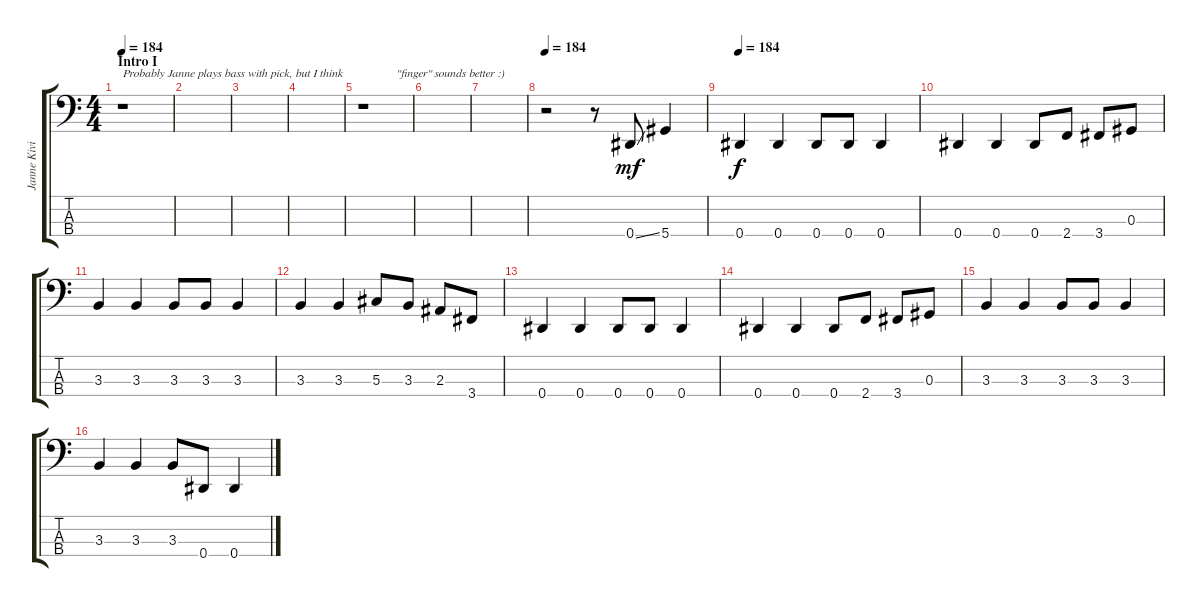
\track ("Janne Kivilahti - Bass" "Janne Kivi") {instrument electricbassfinger}
\staff {score tabs}
\tuning (Gb2 Db2 Ab1 Eb1) {hide}
\ts (4 4)
\section ("" "Intro I")
\tempo 184
\tempo 148
\tempo 184
\clef f4
\ks c
r.1{txt "Probably Janne plays bass with pick, but I think " dy mf instrument electricbassfinger} |
|
|
|
r.1{txt "           \"finger\" sounds better :)"} |
|
|
\tempo 184
r.2 r.8 0.4{ss}.8 5.4.4 |
\tempo 184
0.4.4{dy f} 0.4.4 0.4.8 0.4.8 0.4.4 |
0.4.4 0.4.4 0.4.8 2.4.8 3.4.8 0.3.8 |
3.3.4 3.3.4 3.3.8 3.3.8 3.3.4 |
3.3.4 3.3.4 5.3.8 3.3.8 2.3.8 3.4.8 |
0.4.4 0.4.4 0.4.8 0.4.8 0.4.4 |
0.4.4 0.4.4 0.4.8 2.4.8 3.4.8 0.3.8 |
3.3.4 3.3.4 3.3.8 3.3.8 3.3.4 |
3.3.4 3.3.4 3.3.8 0.4.8 0.4.4
